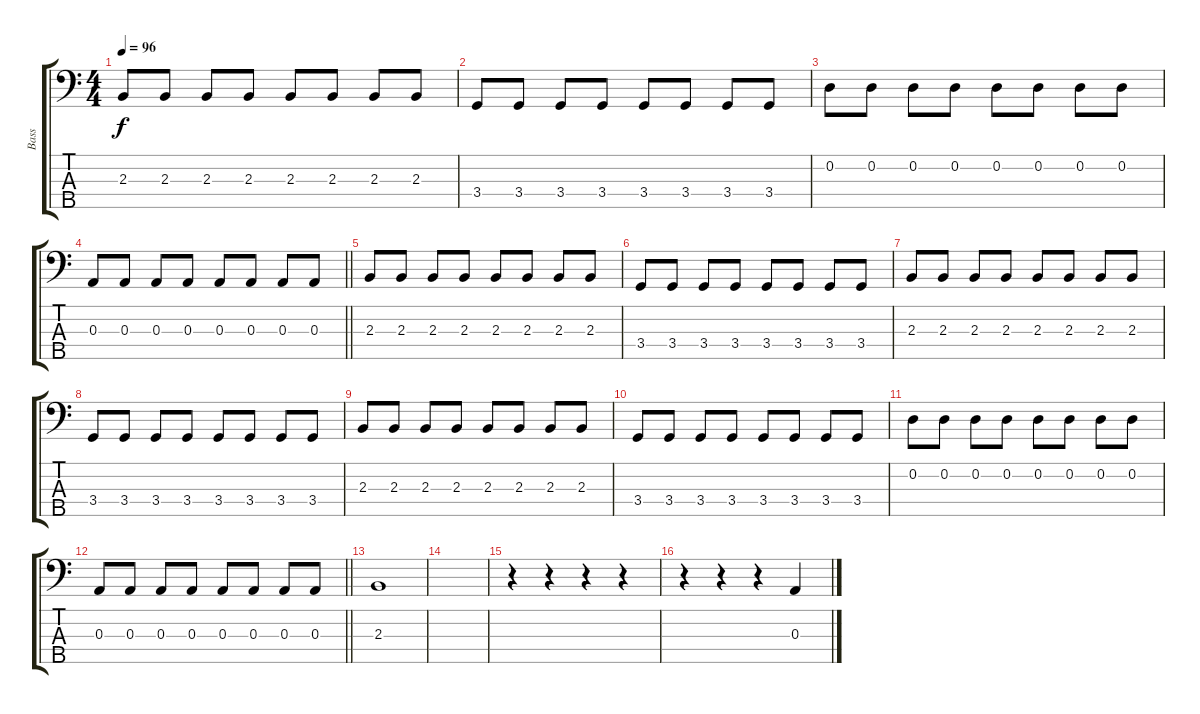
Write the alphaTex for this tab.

\track ("Bass" "Bass") {instrument electricbasspick}
\staff {score tabs}
\tuning (G2 D2 A1 E1 B0) {hide}
\ts (4 4)
\tempo 96
\clef f4
\ks c
2.3.8{dy f} 2.3.8 2.3.8 2.3.8 2.3.8 2.3.8 2.3.8 2.3.8 |
3.4.8 3.4.8 3.4.8 3.4.8 3.4.8 3.4.8 3.4.8 3.4.8 |
0.2.8 0.2.8 0.2.8 0.2.8 0.2.8 0.2.8 0.2.8 0.2.8 |
\barLineRight lightlight
0.3.8 0.3.8 0.3.8 0.3.8 0.3.8 0.3.8 0.3.8 0.3.8 |
2.3.8 2.3.8 2.3.8 2.3.8 2.3.8 2.3.8 2.3.8 2.3.8 |
3.4.8 3.4.8 3.4.8 3.4.8 3.4.8 3.4.8 3.4.8 3.4.8 |
2.3.8 2.3.8 2.3.8 2.3.8 2.3.8 2.3.8 2.3.8 2.3.8 |
3.4.8 3.4.8 3.4.8 3.4.8 3.4.8 3.4.8 3.4.8 3.4.8 |
2.3.8 2.3.8 2.3.8 2.3.8 2.3.8 2.3.8 2.3.8 2.3.8 |
3.4.8 3.4.8 3.4.8 3.4.8 3.4.8 3.4.8 3.4.8 3.4.8 |
0.2.8 0.2.8 0.2.8 0.2.8 0.2.8 0.2.8 0.2.8 0.2.8 |
\barLineRight lightlight
0.3.8 0.3.8 0.3.8 0.3.8 0.3.8 0.3.8 0.3.8 0.3.8 |
2.3.1 |
|
r.4 r.4 r.4 r.4 |
r.4 r.4 r.4 0.3.4
